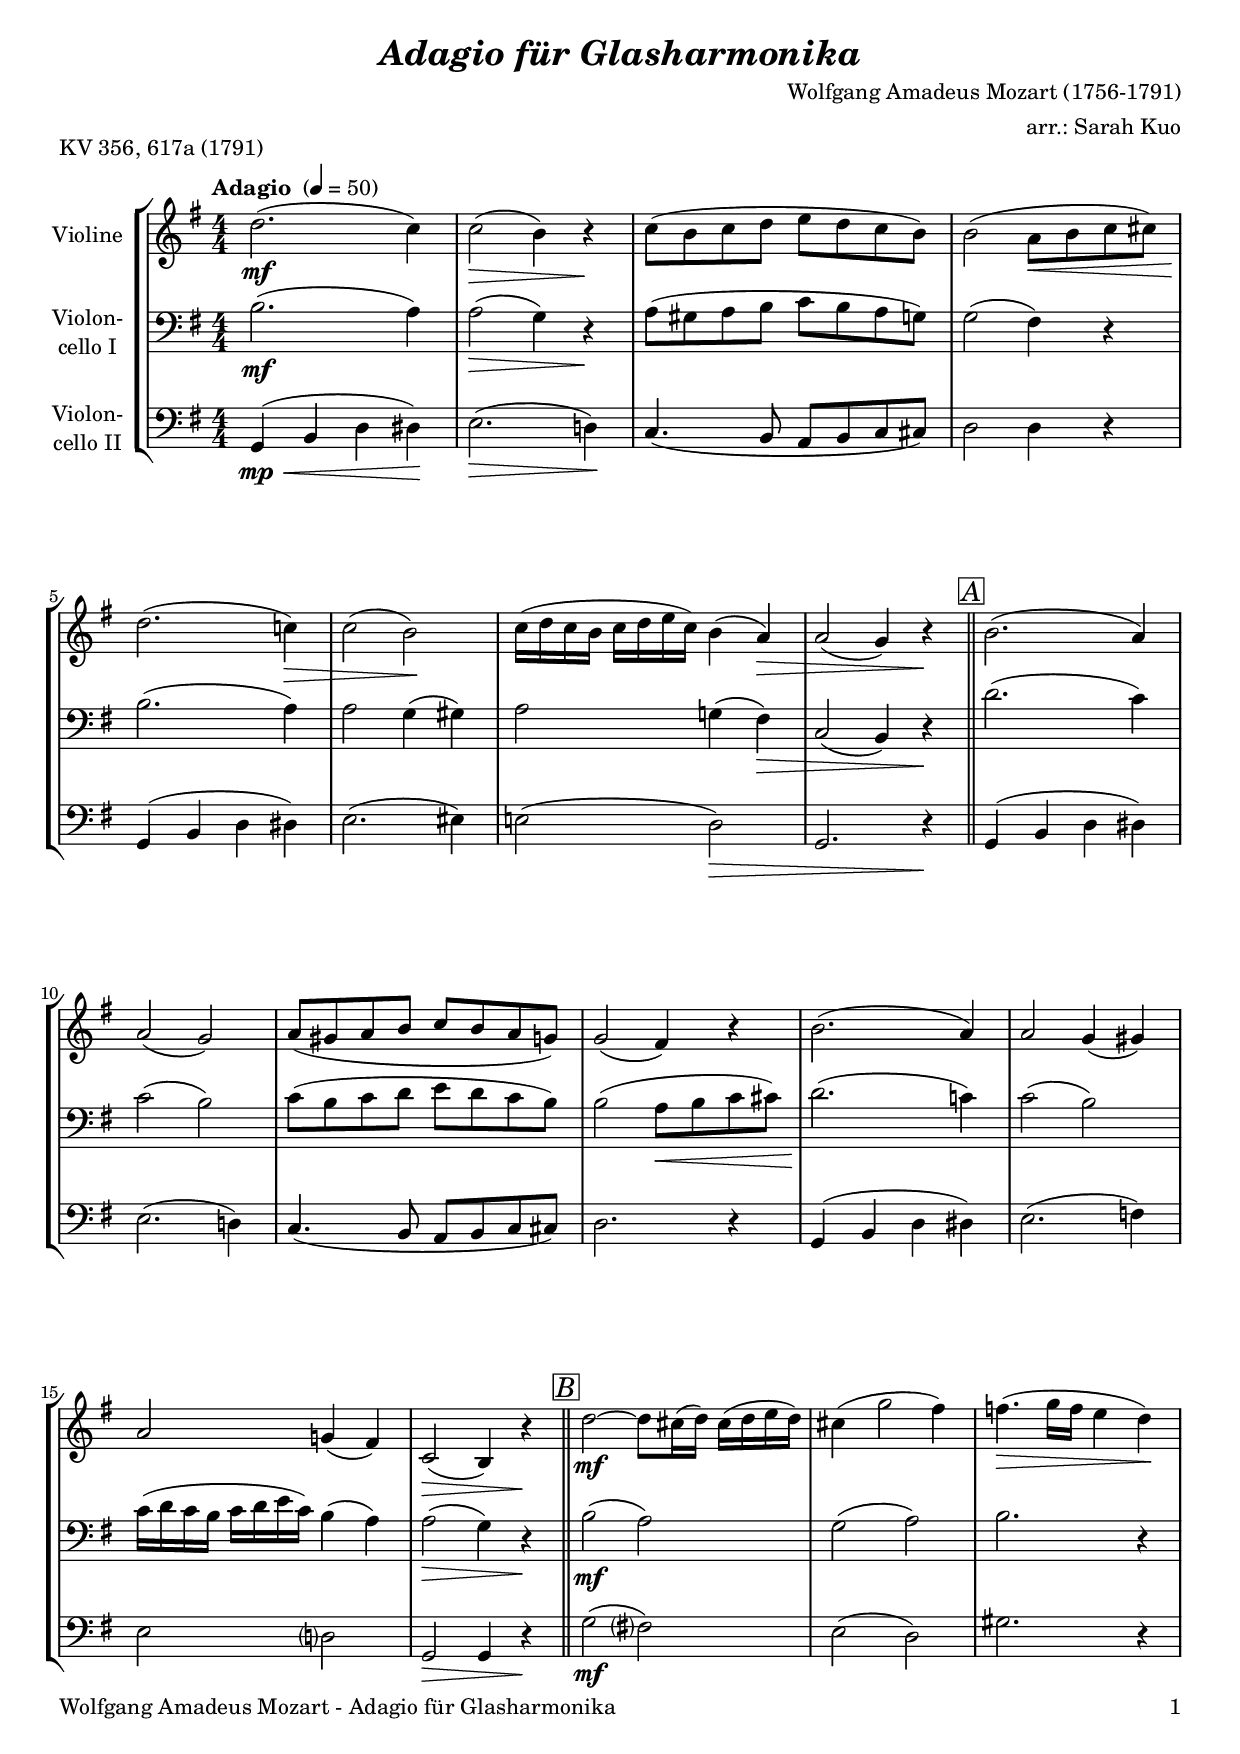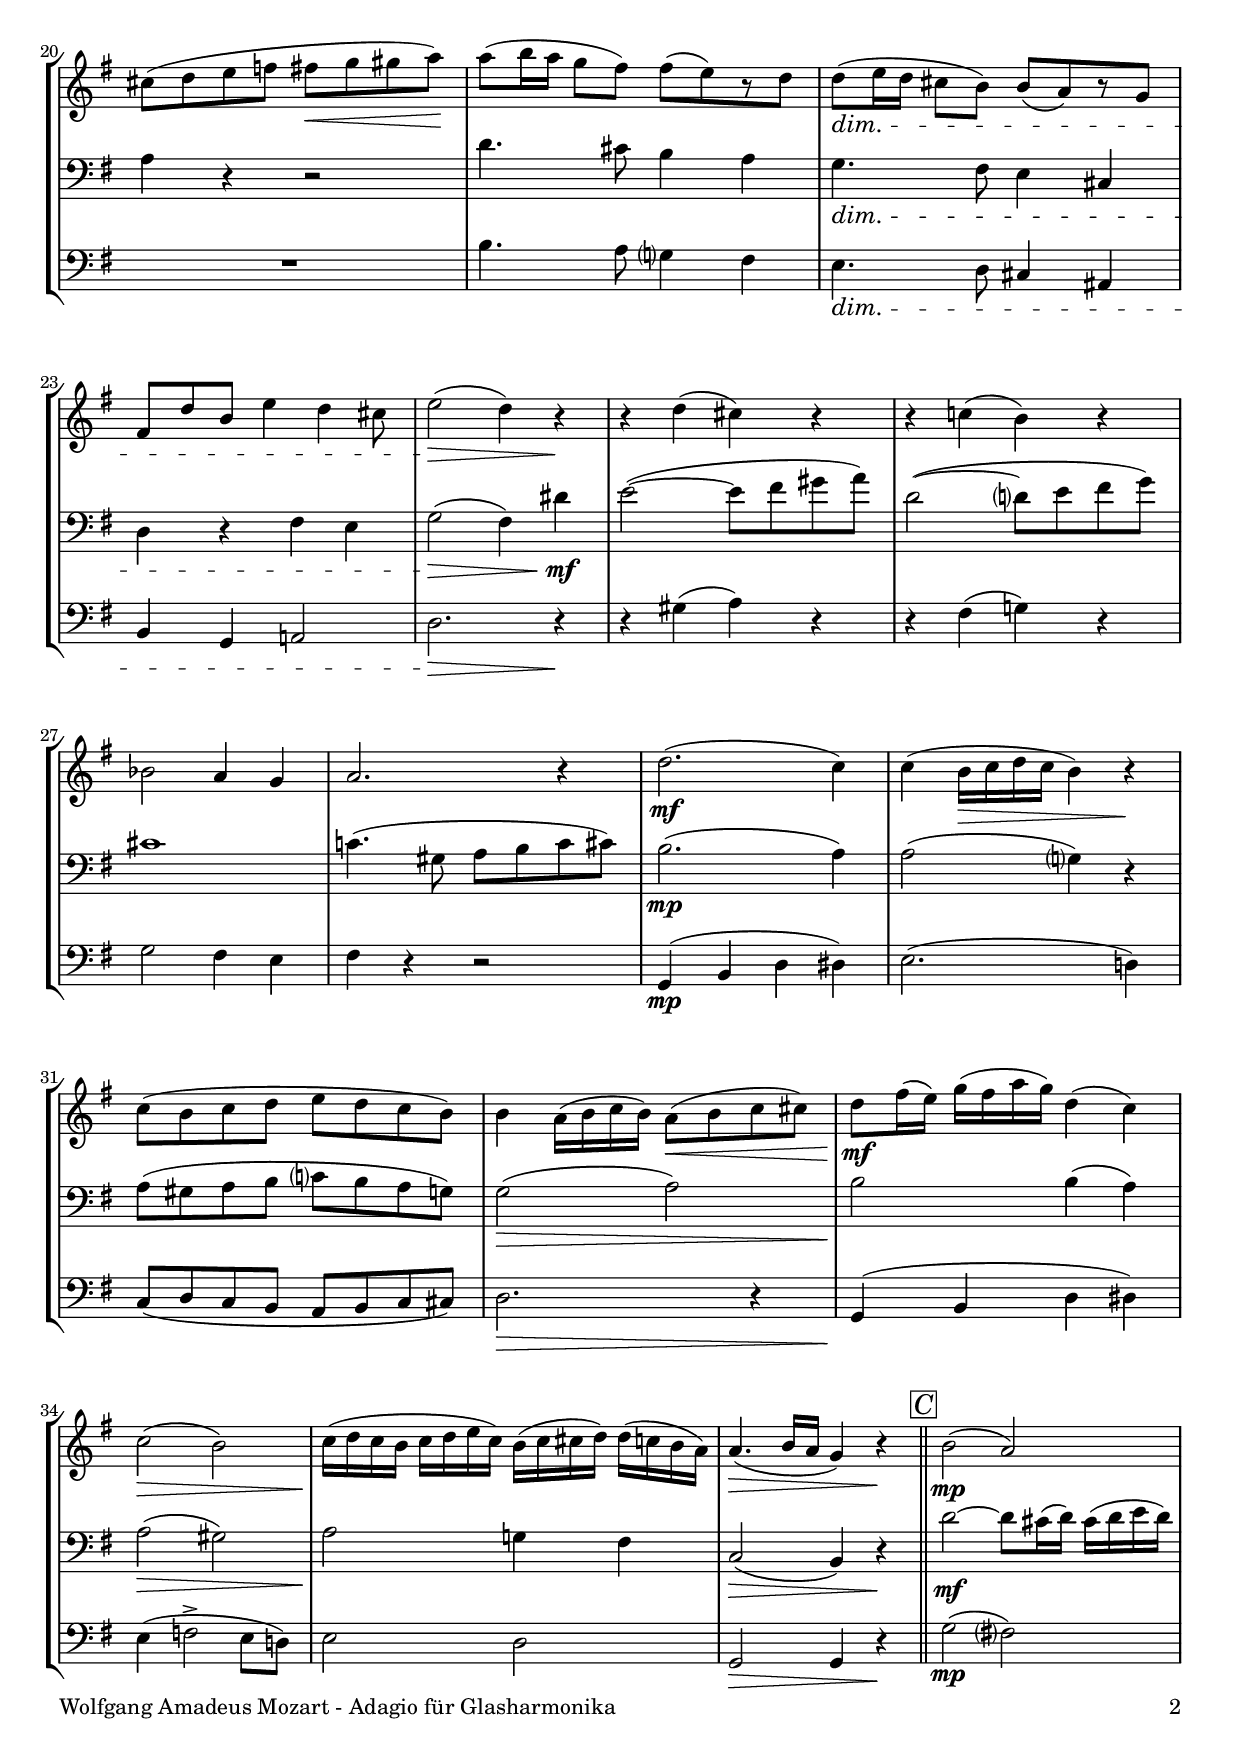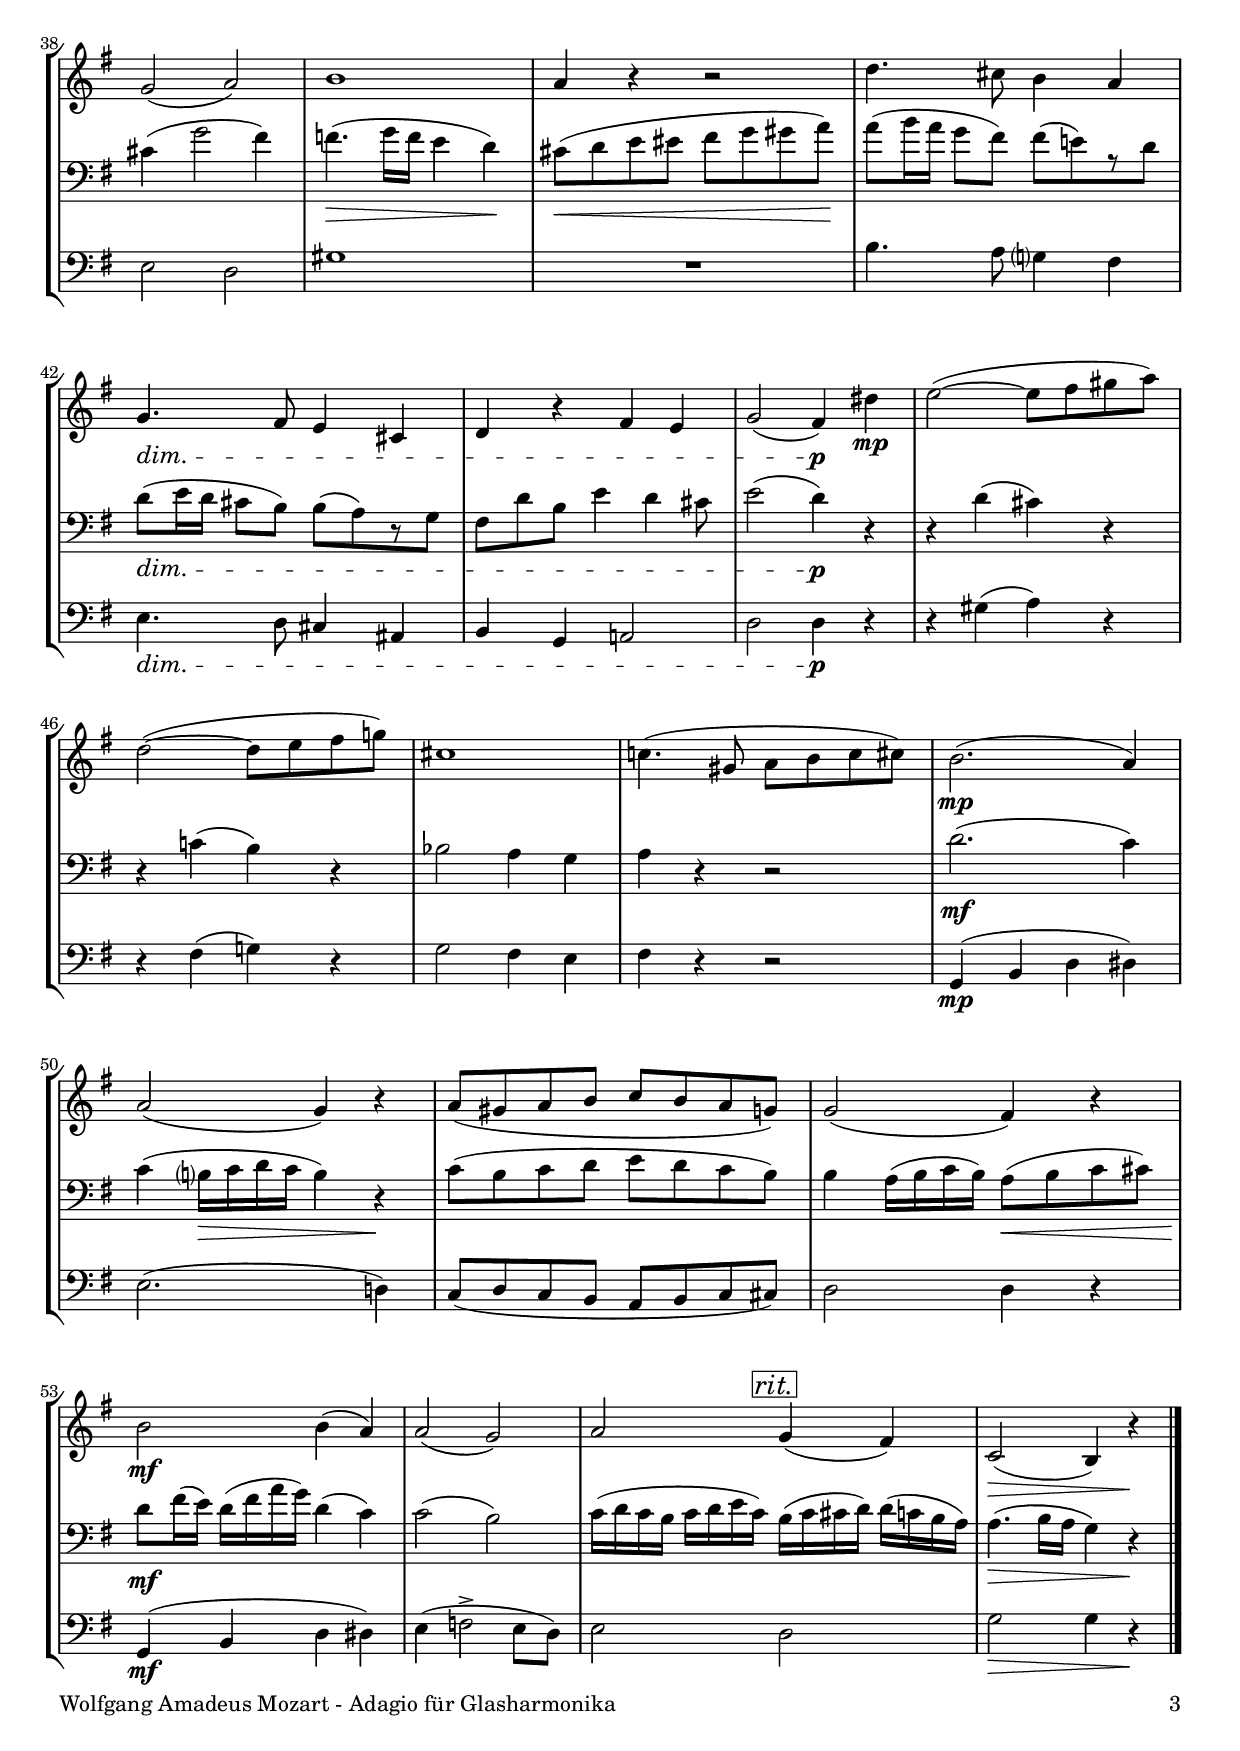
\version "2.22.0"
\include "deutsch.ly"
  
#(set-global-staff-size 19)

\header {
  title     = \markup \bold \italic "Adagio für Glasharmonika"
  composer  = "Wolfgang Amadeus Mozart (1756-1791)"
  arranger  = "arr.: Sarah Kuo"
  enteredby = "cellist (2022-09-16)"
  piece     = "KV 356, 617a (1791)"
}

voiceconsts = {
  \key a \minor
  \time 4/4
  \clef "bass"
  \numericTimeSignature
  \compressEmptyMeasures
  % Set default beaming for all staves
%  \set Timing.beamExceptions = #'()
%  \set Timing.baseMoment     = #(ly:make-moment 1 4)
%  \set Timing.beatStructure  = #'(1 1 1)
  \tempo "Adagio " 4=50
}

micl = "clarinet"
mifl = "flute"
miob = "oboe"
mifh = "french horn"
misx = "tenor sax"
mist = "string ensemble 1"
mipz = "pizzicato strings"
mivl = "violin"
miba = "cello"

boxa = { \bar "||" \mark \markup \box \italic "A" }
boxb = { \bar "||" \mark \markup \box \italic "B" }
boxc = { \bar "||" \mark \markup \box \italic "C" }
boxd = { \bar "||" \mark \markup \box \italic "D" }

arco = \markup \italic "arco"
dcas = \mark \markup { \italic "D.C. al " \musicglyph #"scripts.coda" }
pizz = \markup \italic "pizz."
rit  = \mark \markup \box \italic "rit."

va = \relative c''' {
  \voiceconsts
  \clef "treble"

  g2.(\mf f4)
  f2(\> e4) r\!

  f8( e f g a g f e)
  e2( d8\< e f fis)

  g2.(\! f!4)\>
  f2( e)\!
  f16( g f e f g a f) e4( d)\>
  d2( c4) r\! \boxa

  e2.( d4)
  d2( c)
  d8( cis d e f e d c)
  c2( h4) r

  e2.( d4)
  d2 c4( cis)
  d2 c!4( h)
  f2(\> e4) r\! \boxb

  g'2~\mf g8 fis16( g) fis( g a g)
  fis4( c'2 h4)
  b4.(\> c16 b a4 g)\!
  fis8( g a b h\< c cis d)\!

  d( e16 d c8 h) h[( a) r g]
  g(\dim a16 g fis8 e) e[( d) r c]
  h g' e a4 g fis8
  a2(\> g4) r\!

  r g( fis) r
  r f!( e) r
  es2 d4 c
  d2. r4

  g2.(\mf f4)
  f( e16\> f g f e4) r\!
  f8( e f g a g f e)
  e4 d16( e f e) d8(\< e f fis)

  g8\!\mf h16( a) c( h d c) g4( f)
  f2(\> e)
  f16(\! g f e f g a f) e( f fis g) g( f e d)
  d4.(\> e16 d c4) r\! \boxc

  e2(\mp d)
  c( d)
  e1
  d4 r r2

  g4. fis8 e4 d
  c4.\dim h8 a4 fis
  g r h a
  c2( h4)\p gis'\mp

  a2(~ a8 h cis d)
  g,2(~ g8 a h c!)
  fis,1
  f!4.( cis8 d e f fis)

  e2.(\mp d4)d2( c4) r
  d8( cis d e f e d c)
  c2( h4) r

  e2\mf e4( d)
  d2( c)
  d \rit c4( h)
  f2(\> e4) r\! \bar "|."
}

vb = \relative c' {
  \voiceconsts

  e2.(\mf d4)
  d2(\> c4) r\!
  d8( cis d e f e d c)
  c2( h4) r

  e2.( d4)
  d2 c4( cis)
  d2 c!4( h)\>
  f2( e4) r\! \boxa

  g'2.( f4)
  f2( e)
  f8( e f g a g f e)
  e2( d8\< e f fis)

  g2.(\! f!4)
  f2( e)
  f16( g f e f g a f) e4( d)
  d2(\> c4) r\! \boxb

  e2(\mf d)
  c( d)
  e2. r4
  d r r2

  g4. fis8 e4 d
  c4.\dim h8 a4 fis
  g r h a
  c2(\> h4) gis'\!\mf

  a2(~ a8 h cis d)
  g,2(~ g?8 a h c)
  fis,1
  f!4.( cis8 d e f fis)

  e2.(\mp d4)
  d2( c?4) r
  d8( cis d e f? e d c)
  c2(\> d)

  e\! e4( d)
  d2(\> cis)
  d\! c!4 h
  f2(\> e4) r\! \boxc

  g'2~\mf g8 fis16( g) fis( g a g)
  fis4( c'2 h4)
  b4.(\> c16 b a4 g)\!
  fis8(\< g a ais h c cis d)\!

  d( e16 d c8 h) h[( a!) r g]
  g(\dim a16 g fis8 e) e[( d) r c]
  h g' e a4 g fis8
  a2( g4)\p r

  r g( fis) r
  r f!( e) r
  es2 d4 c
  d r r2

  g2.(\mf f4)
  f( e?16\> f g f e4) r\!
  f8( e f g a g f e)
  e4 d16( e f e) d8(\< e f fis)

  g\!\mf h16( a) g( h d c) g4( f)
  f2( e)
  f16( g f e f g a f) \rit e( f fis g) g( f e d)
  d4.(\> e16 d c4) r\! \bar "|."
}

vc = \relative c {
  \voiceconsts

  c4(\mp\< e g gis)\!
  a2.(\> g!4)\!
  f4.( e8 d e f fis)
  g2 g4 r

  c,( e g gis)
  a2.( ais4)
  a!2( g)\>
  c,2. r4\! \boxa

  c( e g gis)
  a2.( g!4)
  f4.( e8 d e f fis)
  g2. r4

  c,( e g gis)
  a2.( b4)
  a2 g?
  c,\> c4 r\! \boxb

  c'2(\mf h?)
  a( g)
  cis2. r4
  R1

  e4. d8 c?4 h
  a4.\dim g8 fis4 dis
  e c d!2
  g2.\> r4\!

  r cis( d) r
  r h( c!) r
  c2 h4 a
  h r r2

  c,4(\mp e g gis)
  a2.( g!4)
  f8( g f e d e f fis)
  g2.\> r4

  c,(\! e g gis)
  a( b2-> a8 g!)
  a2 g
  c,\> c4 r\! \boxc

  c'2(\mp h?)
  a g
  cis1
  R

  e4. d8 c?4 h
  a4.\dim g8 fis4 dis
  e c d!2
  g g4\p r

  r cis( d) r
  r h( c!) r
  c2 h4 a
  h r r2

  c,4(\mp e g gis)
  a2.( g!4)
  f8( g f e d e f fis)
  g2 g4 r

  c,(\mf e g gis)
  a( b2-> a8 g)
  a2 \rit g
  c\> c4 r\! \bar "|."
}


music = \new StaffGroup <<
      \new Staff {
	\set Staff.midiInstrument = \mivl
	\set Staff.instrumentName = \markup \center-column { "Violine" }
	\transpose a e { \va }
      }

      \new Staff {
	\set Staff.midiInstrument = \miba
	\set Staff.instrumentName = \markup \center-column { "Violon-" "cello I" }
	\transpose a e { \vb }
      }

      \new Staff {
	\set Staff.midiInstrument = \miba
	\set Staff.instrumentName = \markup \center-column { "Violon-" "cello II" }
	\transpose a e { \vc }
      }
>>

\book {
   \paper {
    print-page-number = ##t
    print-first-page-number = ##t
    ragged-last-bottom = ##f
    oddHeaderMarkup = \markup \null
    evenHeaderMarkup = \markup \null
    oddFooterMarkup = \markup {
      \fill-line {
        \on-the-fly #print-page-number-check-first
        "Wolfgang Amadeus Mozart - Adagio für Glasharmonika" \fromproperty #'page:page-number-string
      }
    }
    evenFooterMarkup = \oddFooterMarkup
  } \score {
    \music
    \layout {}
  }

  \score {
    \unfoldRepeats \music

    \midi {
      \context {
        \Score
      }
    }
  }
}